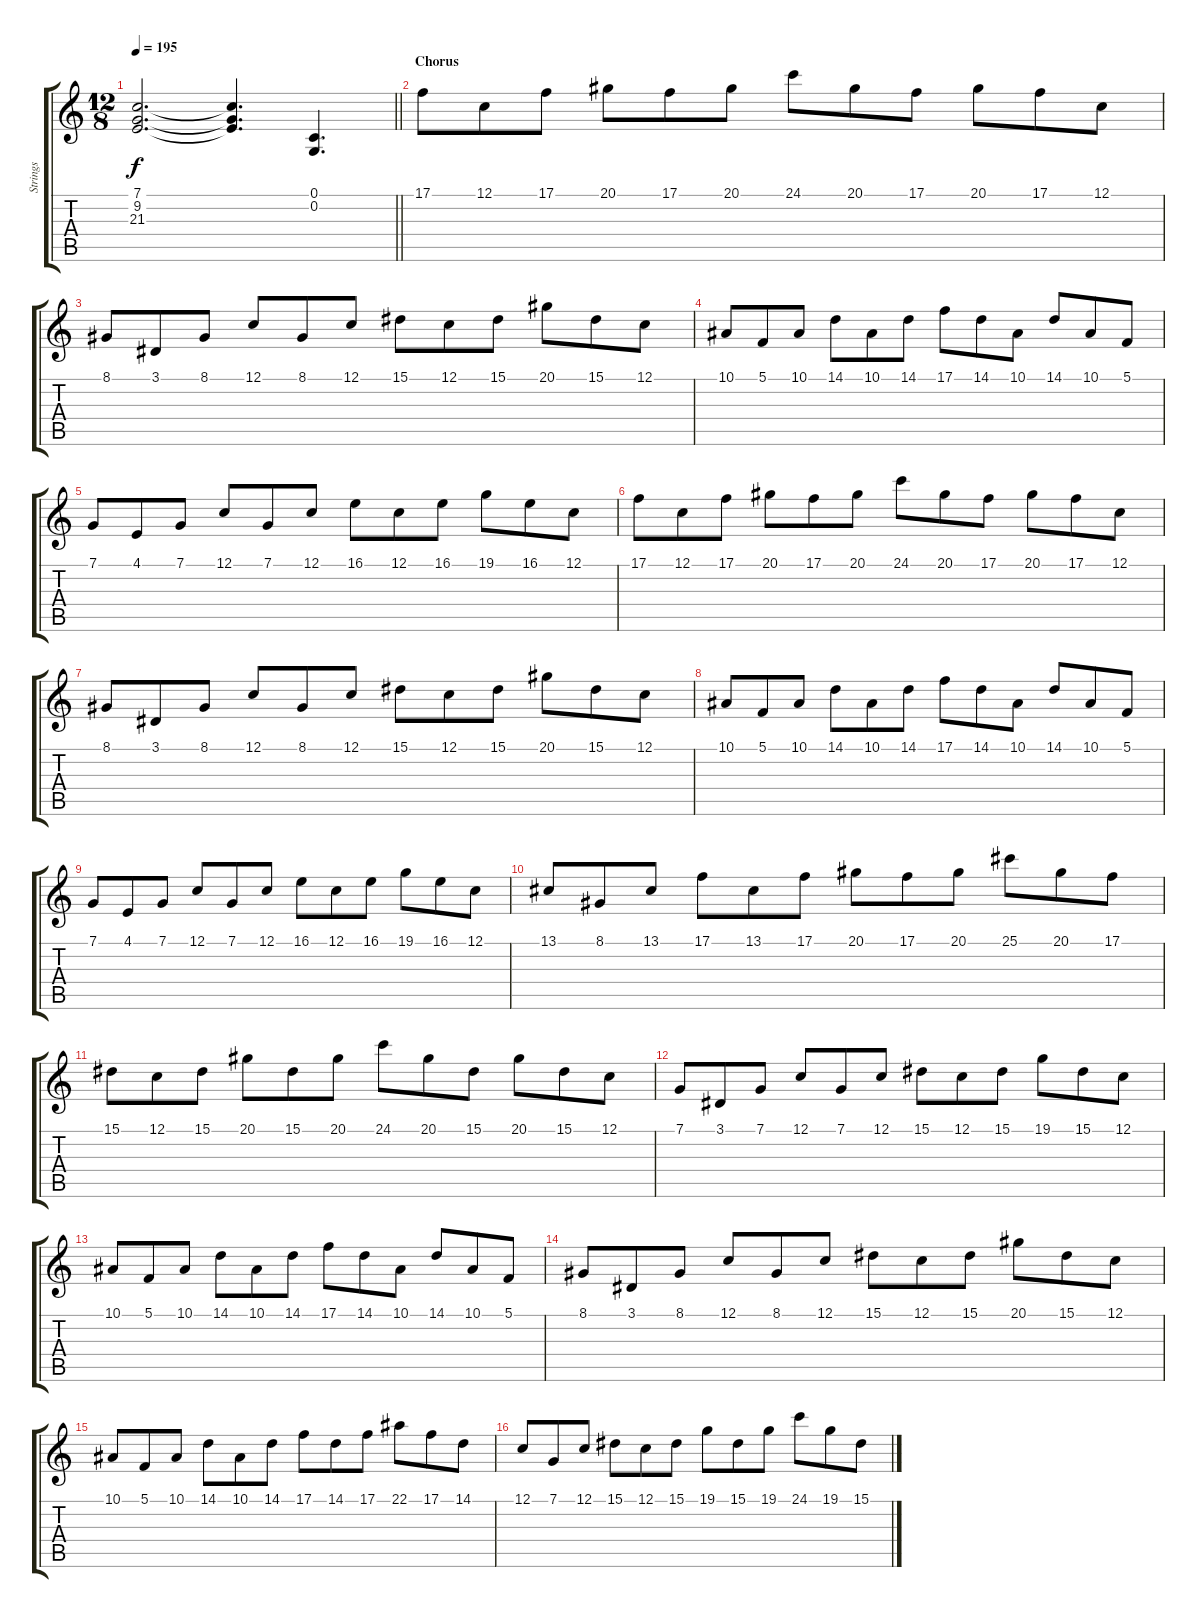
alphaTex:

\track ("Strings" "Strings") {instrument stringensemble1}
\staff {score tabs}
\tuning (C4 G3 Eb3 Bb2 F2 C2) {hide}
\ts (12 8)
\tempo 195
\clef g2
\barLineRight lightlight
\ks c
(7.1 9.2 21.3).2{d dy f} (7.1{t} 9.2{t} 21.3{t}).4{d} (0.1 0.2).4{d} |
\section ("" "Chorus")
17.1.8 12.1.8 17.1.8 20.1.8 17.1.8 20.1.8 24.1.8 20.1.8 17.1.8 20.1.8 17.1.8 12.1.8 |
8.1.8 3.1.8 8.1.8 12.1.8 8.1.8 12.1.8 15.1.8 12.1.8 15.1.8 20.1.8 15.1.8 12.1.8 |
10.1.8 5.1.8 10.1.8 14.1.8 10.1.8 14.1.8 17.1.8 14.1.8 10.1.8 14.1.8 10.1.8 5.1.8 |
7.1.8 4.1.8 7.1.8 12.1.8 7.1.8 12.1.8 16.1.8 12.1.8 16.1.8 19.1.8 16.1.8 12.1.8 |
17.1.8 12.1.8 17.1.8 20.1.8 17.1.8 20.1.8 24.1.8 20.1.8 17.1.8 20.1.8 17.1.8 12.1.8 |
8.1.8 3.1.8 8.1.8 12.1.8 8.1.8 12.1.8 15.1.8 12.1.8 15.1.8 20.1.8 15.1.8 12.1.8 |
10.1.8 5.1.8 10.1.8 14.1.8 10.1.8 14.1.8 17.1.8 14.1.8 10.1.8 14.1.8 10.1.8 5.1.8 |
7.1.8 4.1.8 7.1.8 12.1.8 7.1.8 12.1.8 16.1.8 12.1.8 16.1.8 19.1.8 16.1.8 12.1.8 |
13.1.8 8.1.8 13.1.8 17.1.8 13.1.8 17.1.8 20.1.8 17.1.8 20.1.8 25.1.8 20.1.8 17.1.8 |
15.1.8 12.1.8 15.1.8 20.1.8 15.1.8 20.1.8 24.1.8 20.1.8 15.1.8 20.1.8 15.1.8 12.1.8 |
7.1.8 3.1.8 7.1.8 12.1.8 7.1.8 12.1.8 15.1.8 12.1.8 15.1.8 19.1.8 15.1.8 12.1.8 |
10.1.8 5.1.8 10.1.8 14.1.8 10.1.8 14.1.8 17.1.8 14.1.8 10.1.8 14.1.8 10.1.8 5.1.8 |
8.1.8 3.1.8 8.1.8 12.1.8 8.1.8 12.1.8 15.1.8 12.1.8 15.1.8 20.1.8 15.1.8 12.1.8 |
10.1.8 5.1.8 10.1.8 14.1.8 10.1.8 14.1.8 17.1.8 14.1.8 17.1.8 22.1.8 17.1.8 14.1.8 |
12.1.8 7.1.8 12.1.8 15.1.8 12.1.8 15.1.8 19.1.8 15.1.8 19.1.8 24.1.8 19.1.8 15.1.8
